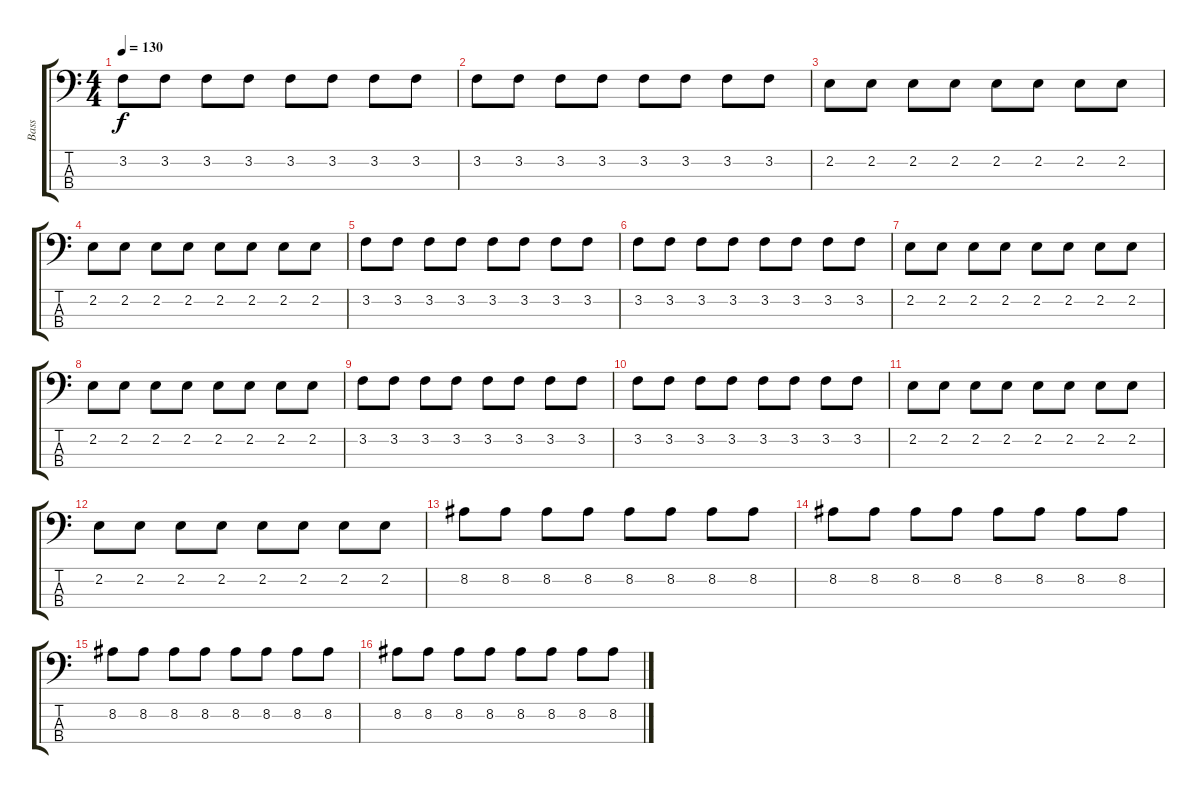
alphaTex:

\track ("Bass" "Bass") {instrument electricbassfinger}
\staff {score tabs}
\tuning (G2 D2 A1 D1) {hide}
\ts (4 4)
\tempo 130
\clef f4
\ks c
3.2.8{dy f} 3.2.8 3.2.8 3.2.8 3.2.8 3.2.8 3.2.8 3.2.8 |
3.2.8 3.2.8 3.2.8 3.2.8 3.2.8 3.2.8 3.2.8 3.2.8 |
2.2.8 2.2.8 2.2.8 2.2.8 2.2.8 2.2.8 2.2.8 2.2.8 |
2.2.8 2.2.8 2.2.8 2.2.8 2.2.8 2.2.8 2.2.8 2.2.8 |
3.2.8 3.2.8 3.2.8 3.2.8 3.2.8 3.2.8 3.2.8 3.2.8 |
3.2.8 3.2.8 3.2.8 3.2.8 3.2.8 3.2.8 3.2.8 3.2.8 |
2.2.8 2.2.8 2.2.8 2.2.8 2.2.8 2.2.8 2.2.8 2.2.8 |
2.2.8 2.2.8 2.2.8 2.2.8 2.2.8 2.2.8 2.2.8 2.2.8 |
3.2.8 3.2.8 3.2.8 3.2.8 3.2.8 3.2.8 3.2.8 3.2.8 |
3.2.8 3.2.8 3.2.8 3.2.8 3.2.8 3.2.8 3.2.8 3.2.8 |
2.2.8 2.2.8 2.2.8 2.2.8 2.2.8 2.2.8 2.2.8 2.2.8 |
2.2.8 2.2.8 2.2.8 2.2.8 2.2.8 2.2.8 2.2.8 2.2.8 |
8.2.8 8.2.8 8.2.8 8.2.8 8.2.8 8.2.8 8.2.8 8.2.8 |
8.2.8 8.2.8 8.2.8 8.2.8 8.2.8 8.2.8 8.2.8 8.2.8 |
8.2.8 8.2.8 8.2.8 8.2.8 8.2.8 8.2.8 8.2.8 8.2.8 |
8.2.8 8.2.8 8.2.8 8.2.8 8.2.8 8.2.8 8.2.8 8.2.8
